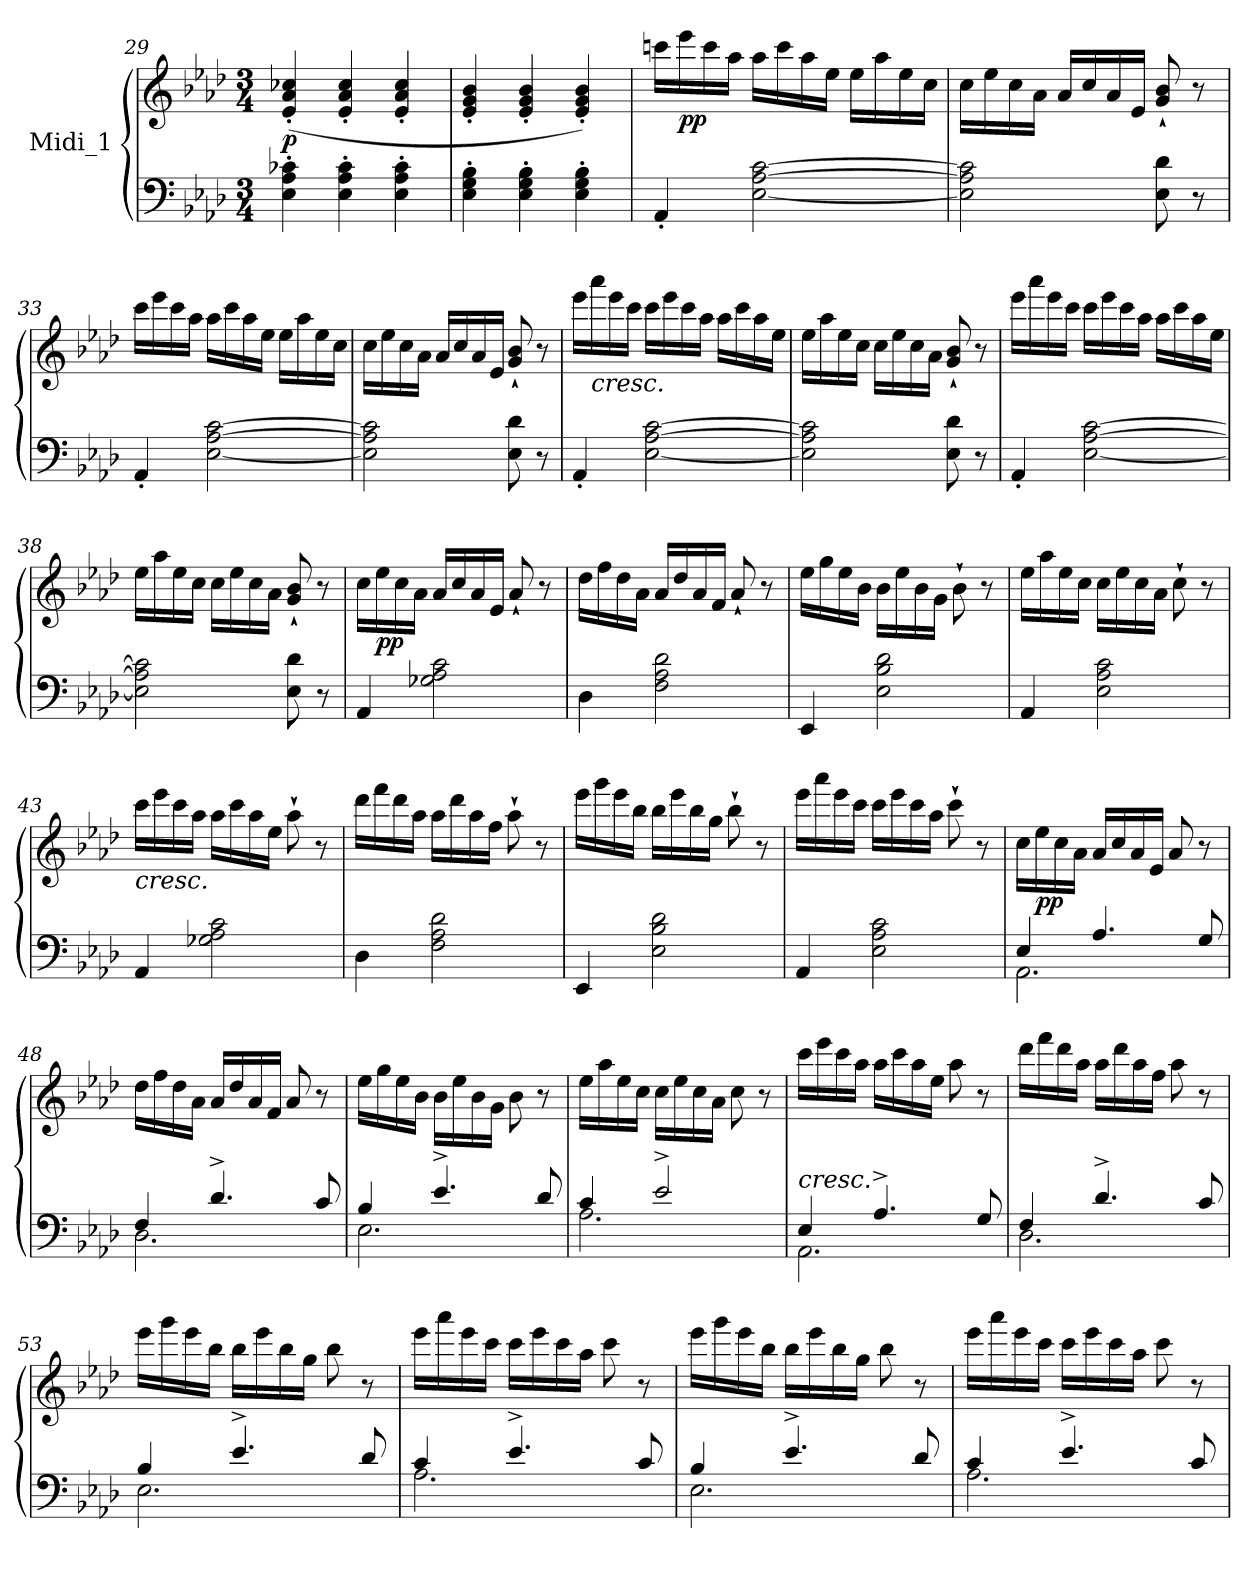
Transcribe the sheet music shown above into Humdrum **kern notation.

**kern	**kern	**dynam
*part1	*part1	*part1
*staff2	*staff1	*staff1/2
*I"Midi_1	*	*
*clefF4	*clefG2	*
*k[b-e-a-d-]	*k[b-e-a-d-]	*
*A-:	*A-:	*
*M3/4	*M3/4	*
=29	=29	=29
!	!	!LO:DY:b
4E-\' 4A-\' 4c-X\'	(<4e-/' 4a-/' 4cc-X/'	p
4E-\' 4A-\' 4c-\'	4e-/' 4a-/' 4cc-/'	.
4E-\' 4A-\' 4c-\'	4e-/' 4a-/' 4cc-/'	.
=30	=30	=30
4E-\' 4G\' 4B-\'	4e-/' 4g/' 4b-/'	.
4E-\' 4G\' 4B-\'	4e-/' 4g/' 4b-/'	.
4E-\' 4G\' 4B-\'	4e-/' 4g/' 4b-/')	.
!!LO:LB:g=z
=31	=31	=31
4AA-'/	16cccni\LL	.
!	!	!LO:DY:b
.	16eee-\	pp
.	16ccc\	.
.	16aa-\JJ	.
[2E-\ [2A-\ [2c\	16aa-\LL	.
.	16ccc\	.
.	16aa-\	.
.	16ee-\JJ	.
.	16ee-\LL	.
.	16aa-\	.
.	16ee-\	.
.	16cc\JJ	.
=32	=32	=32
2E-\] 2A-\] 2c\]	16cc\LL	.
.	16ee-\	.
.	16cc\	.
.	16a-\JJ	.
.	16a-/LL	.
.	16cc/	.
.	16a-/	.
.	16e-/JJ	.
8E-\ 8d-\	8g/` 8b-/`	.
8r	8r	.
=33	=33	=33
4AA-'/	16ccc\LL	.
.	16eee-\	.
.	16ccc\	.
.	16aa-\JJ	.
[2E-\ [2A-\ [2c\	16aa-\LL	.
.	16ccc\	.
.	16aa-\	.
.	16ee-\JJ	.
.	16ee-\LL	.
.	16aa-\	.
.	16ee-\	.
.	16cc\JJ	.
=34	=34	=34
2E-\] 2A-\] 2c\]	16cc\LL	.
.	16ee-\	.
.	16cc\	.
.	16a-\JJ	.
.	16a-/LL	.
.	16cc/	.
.	16a-/	.
.	16e-/JJ	.
8E-\ 8d-\	8g/` 8b-/`	.
8r	8r	.
=35	=35	=35
4AA-'/	16eee-\LL	.
!	!LO:TX:b:i:t=cresc.	!
.	16aaa-\	.
.	16eee-\	.
.	16ccc\JJ	.
[2E-\ [2A-\ [2c\	16ccc\LL	.
.	16eee-\	.
.	16ccc\	.
.	16aa-\JJ	.
.	16aa-\LL	.
.	16ccc\	.
.	16aa-\	.
.	16ee-\JJ	.
!!LO:LB:g=z
=36	=36	=36
2E-\] 2A-\] 2c\]	16ee-\LL	.
.	16aa-\	.
.	16ee-\	.
.	16cc\JJ	.
.	16cc\LL	.
.	16ee-\	.
.	16cc\	.
.	16a-\JJ	.
8E-\ 8d-\	8g/` 8b-/`	.
8r	8r	.
=37	=37	=37
4AA-'/	16eee-\LL	.
.	16aaa-\	.
.	16eee-\	.
.	16ccc\JJ	.
[2E-\ [2A-\ [2c\	16ccc\LL	.
.	16eee-\	.
.	16ccc\	.
.	16aa-\JJ	.
.	16aa-\LL	.
.	16ccc\	.
.	16aa-\	.
.	16ee-\JJ	.
=38	=38	=38
2E-\] 2A-\] 2c\]	16ee-\LL	.
.	16aa-\	.
.	16ee-\	.
.	16cc\JJ	.
.	16cc\LL	.
.	16ee-\	.
.	16cc\	.
.	16a-\JJ	.
8E-\ 8d-\	8g/` 8b-/`	.
8r	8r	.
=39	=39	=39
4AA-/	16cc\LL	.
!	!	!LO:DY:b
.	16ee-\	pp
.	16cc\	.
.	16a-\JJ	.
2G-X\ 2A-\ 2c\	16a-/LL	.
.	16cc/	.
.	16a-/	.
.	16e-/JJ	.
.	8a-`/	.
.	8r	.
=40	=40	=40
4D-\	16dd-\LL	.
.	16ff\	.
.	16dd-\	.
.	16a-\JJ	.
2F\ 2A-\ 2d-\	16a-/LL	.
.	16dd-/	.
.	16a-/	.
.	16f/JJ	.
.	8a-`/	.
.	8r	.
!!LO:LB:g=z
=41	=41	=41
4EE-/	16ee-\LL	.
.	16gg\	.
.	16ee-\	.
.	16b-\JJ	.
2E-\ 2B-\ 2d-\	16b-\LL	.
.	16ee-\	.
.	16b-\	.
.	16g\JJ	.
.	8b-`\	.
.	8r	.
=42	=42	=42
4AA-/	16ee-\LL	.
.	16aa-\	.
.	16ee-\	.
.	16cc\JJ	.
2E-\ 2A-\ 2c\	16cc\LL	.
.	16ee-\	.
.	16cc\	.
.	16a-\JJ	.
.	8cc`\	.
.	8r	.
=43	=43	=43
!	!LO:TX:b:i:t=cresc.	!
4AA-/	16ccc\LL	.
.	16eee-\	.
.	16ccc\	.
.	16aa-\JJ	.
2G-X\ 2A-\ 2c\	16aa-\LL	.
.	16ccc\	.
.	16aa-\	.
.	16ee-\JJ	.
.	8aa-`\	.
.	8r	.
=44	=44	=44
4D-\	16ddd-\LL	.
.	16fff\	.
.	16ddd-\	.
.	16aa-\JJ	.
2F\ 2A-\ 2d-\	16aa-\LL	.
.	16ddd-\	.
.	16aa-\	.
.	16ff\JJ	.
.	8aa-`\	.
.	8r	.
=45	=45	=45
4EE-/	16eee-\LL	.
.	16ggg\	.
.	16eee-\	.
.	16bb-\JJ	.
2E-\ 2B-\ 2d-\	16bb-\LL	.
.	16eee-\	.
.	16bb-\	.
.	16gg\JJ	.
.	8bb-`\	.
.	8r	.
!!LO:LB:g=z
=46	=46	=46
*^	*	*
4AA-/	2ryy	16eee-\LL	.
.	.	16aaa-\	.
.	.	16eee-\	.
.	.	16ccc\JJ	.
2E-\ 2A-\ 2c\	.	16ccc\LL	.
.	.	16eee-\	.
.	.	16ccc\	.
.	.	16aa-\JJ	.
.	4ryy	8ccc`\	.
.	.	8r	.
=47	=47	=47	=47
4E-/	2.AA-\	16cc\LL	.
!	!	!	!LO:DY:b
.	.	16ee-\	pp
.	.	16cc\	.
.	.	16a-\JJ	.
4.A-/	.	16a-/LL	.
.	.	16cc/	.
.	.	16a-/	.
.	.	16e-/JJ	.
.	.	8a-/	.
8G/	.	8r	.
=48	=48	=48	=48
4F/	2.D-\	16dd-\LL	.
.	.	16ff\	.
.	.	16dd-\	.
.	.	16a-\JJ	.
4.d-^/	.	16a-/LL	.
.	.	16dd-/	.
.	.	16a-/	.
.	.	16f/JJ	.
.	.	8a-/	.
8c/	.	8r	.
=49	=49	=49	=49
4B-/	2.E-\	16ee-\LL	.
.	.	16gg\	.
.	.	16ee-\	.
.	.	16b-\JJ	.
4.e-^/	.	16b-\LL	.
.	.	16ee-\	.
.	.	16b-\	.
.	.	16g\JJ	.
.	.	8b-\	.
8d-/	.	8r	.
=50	=50	=50	=50
4c/	2.A-\	16ee-\LL	.
.	.	16aa-\	.
.	.	16ee-\	.
.	.	16cc\JJ	.
2e-^/	.	16cc\LL	.
.	.	16ee-\	.
.	.	16cc\	.
.	.	16a-\JJ	.
.	.	8cc\	.
.	.	8r	.
!!LO:LB:g=z
=51	=51	=51	=51
!LO:TX:a:i:t=cresc.	!	!	!
4E-/	2.AA-\	16ccc\LL	.
.	.	16eee-\	.
.	.	16ccc\	.
.	.	16aa-\JJ	.
4.A-^/	.	16aa-\LL	.
.	.	16ccc\	.
.	.	16aa-\	.
.	.	16ee-\JJ	.
.	.	8aa-\	.
8G/	.	8r	.
=52	=52	=52	=52
4F/	2.D-\	16ddd-\LL	.
.	.	16fff\	.
.	.	16ddd-\	.
.	.	16aa-\JJ	.
4.d-^/	.	16aa-\LL	.
.	.	16ddd-\	.
.	.	16aa-\	.
.	.	16ff\JJ	.
.	.	8aa-\	.
8c/	.	8r	.
=53	=53	=53	=53
4B-/	2.E-\	16eee-\LL	.
.	.	16ggg\	.
.	.	16eee-\	.
.	.	16bb-\JJ	.
4.e-^/	.	16bb-\LL	.
.	.	16eee-\	.
.	.	16bb-\	.
.	.	16gg\JJ	.
.	.	8bb-\	.
8d-/	.	8r	.
=54	=54	=54	=54
4c/	2.A-\	16eee-\LL	.
.	.	16aaa-\	.
.	.	16eee-\	.
.	.	16ccc\JJ	.
4.e-^/	.	16ccc\LL	.
.	.	16eee-\	.
.	.	16ccc\	.
.	.	16aa-\JJ	.
.	.	8ccc\	.
8c/	.	8r	.
=55	=55	=55	=55
4B-/	2.E-\	16eee-\LL	.
.	.	16ggg\	.
.	.	16eee-\	.
.	.	16bb-\JJ	.
4.e-^/	.	16bb-\LL	.
.	.	16eee-\	.
.	.	16bb-\	.
.	.	16gg\JJ	.
.	.	8bb-\	.
8d-/	.	8r	.
!!LO:LB:g=z
=56	=56	=56	=56
4c/	2.A-\	16eee-\LL	.
.	.	16aaa-\	.
.	.	16eee-\	.
.	.	16ccc\JJ	.
4.e-^/	.	16ccc\LL	.
.	.	16eee-\	.
.	.	16ccc\	.
.	.	16aa-\JJ	.
.	.	8ccc\	.
8c/	.	8r	.
*v	*v	*	*
=	=	=
*-	*-	*-
